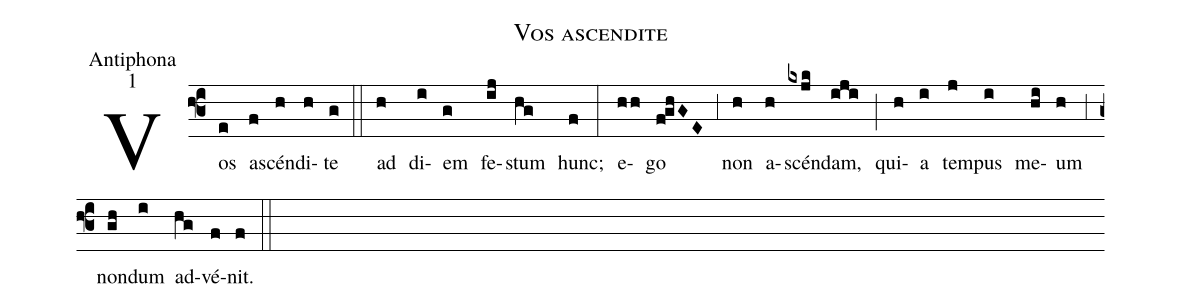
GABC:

name:Vos ascendite;
office-part:Antiphona;
mode:1;
%%
(f3) Vos(e) a(f)scén(h)di(h)te(g) (::)
ad(h) di(i)em(g) fe(ij)stum(hg) hunc;(f) (:)
e(hh)go(f!ghGE) (,3) non(h) a(h)scén(kxjk)dam,(iji) (;) qui(h)a(i) tem(j)pus(i) me(hi)um(h) (,3) non(gh)dum(i) ad(hg)vé(f)nit.(f) (::)
